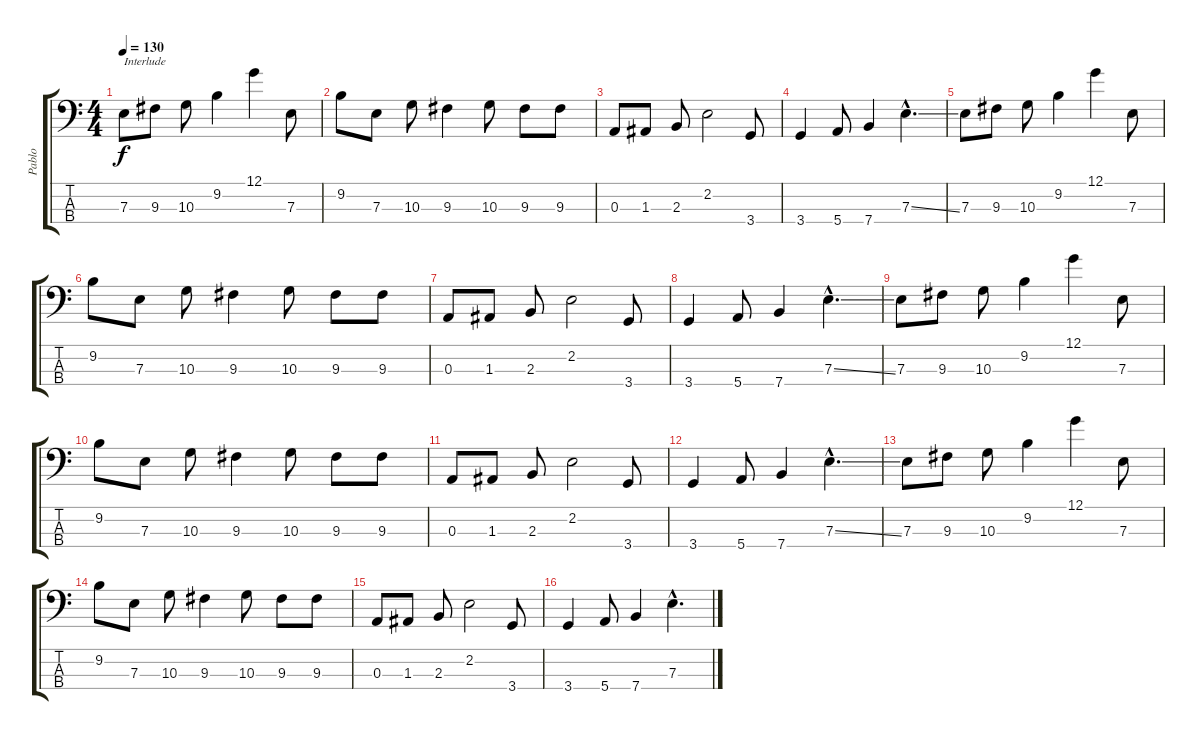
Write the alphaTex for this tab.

\track ("Pablo" "Pablo") {instrument electricbasspick}
\staff {score tabs}
\tuning (G2 D2 A1 E1) {hide}
\ts (4 4)
\tempo 130
\clef f4
\ks c
7.3.8{txt "Interlude" dy f} 9.3.8 10.3.8 9.2.4 12.1.4 7.3.8 |
9.2.8 7.3.8 10.3.8 9.3.4 10.3.8 9.3.8 9.3.8 |
0.3.8 1.3.8 2.3.8 2.2.2 3.4.8 |
3.4.4 5.4.8 7.4.4 7.3{ss hac}.4{d} |
7.3.8 9.3.8 10.3.8 9.2.4 12.1.4 7.3.8 |
9.2.8 7.3.8 10.3.8 9.3.4 10.3.8 9.3.8 9.3.8 |
0.3.8 1.3.8 2.3.8 2.2.2 3.4.8 |
3.4.4 5.4.8 7.4.4 7.3{ss hac}.4{d} |
7.3.8 9.3.8 10.3.8 9.2.4 12.1.4 7.3.8 |
9.2.8 7.3.8 10.3.8 9.3.4 10.3.8 9.3.8 9.3.8 |
0.3.8 1.3.8 2.3.8 2.2.2 3.4.8 |
3.4.4 5.4.8 7.4.4 7.3{ss hac}.4{d} |
7.3.8 9.3.8 10.3.8 9.2.4 12.1.4 7.3.8 |
9.2.8 7.3.8 10.3.8 9.3.4 10.3.8 9.3.8 9.3.8 |
0.3.8 1.3.8 2.3.8 2.2.2 3.4.8 |
3.4.4 5.4.8 7.4.4 7.3{ss hac}.4{d}
